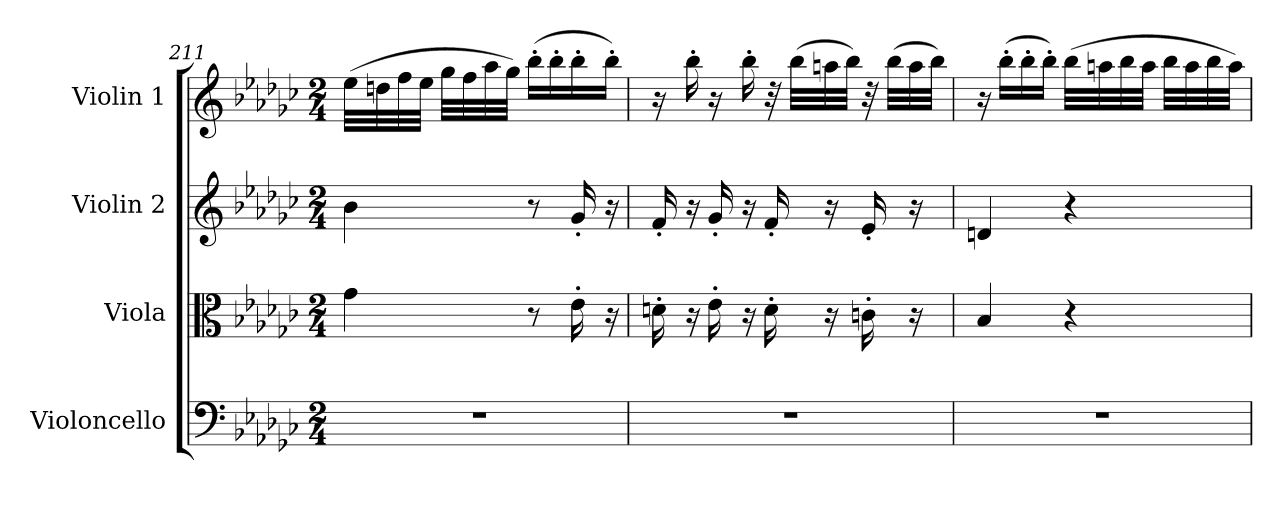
**kern	**kern	**kern	**kern
*part4	*part3	*part2	*part1
*staff4	*staff3	*staff2	*staff1
*I"Violoncello	*I"Viola	*I"Violin 2	*I"Violin 1
*I'Vc	*I'Vla	*I'Vln	*I'Vln
*clefF4	*clefC3	*clefG2	*clefG2
*k[b-e-a-d-g-c-]	*k[b-e-a-d-g-c-]	*k[b-e-a-d-g-c-]	*k[b-e-a-d-g-c-]
*M2/4	*M2/4	*M2/4	*M2/4
=211	=211	=211	=211
2r	4g-\	4b-\	(>32ee-\LLL
.	.	.	32ddn\
.	.	.	32ff\
.	.	.	32ee-\JJJ
.	.	.	32gg-\LLL
.	.	.	32ff\
.	.	.	32aa-\
.	.	.	32gg-\JJJ)
.	8r	8r	(>16bb-'\LL
.	.	.	16bb-'\
.	16e-'\	16g-'/	16bb-'\
.	16r	16r	16bb-'\JJ)
=212	=212	=212	=212
2r	16dn'\	16f'/	16r
.	16r	16r	16bb-'\
.	16e-'\	16g-'/	16r
.	16r	16r	16bb-'\
.	16d'\	16f'/	32r
.	.	.	(>32bb-\LLL
.	16r	16r	32aan\
.	.	.	32bb-\JJJ)
.	16cn'\	16e-'/	32r
.	.	.	(>32bb-\LLL
.	16r	16r	32aa\
.	.	.	32bb-\JJJ)
!!LO:PB:g=z
=213	=213	=213	=213
2r	4B-/	4dn/	16r
.	.	.	(>16bb-'\LL
.	.	.	16bb-'\
.	.	.	16bb-'\JJ)
.	4r	4r	(>32bb-\LLL
.	.	.	32aan\
.	.	.	32bb-\
.	.	.	32aa\JJJ
.	.	.	32bb-\LLL
.	.	.	32aa\
.	.	.	32bb-\
.	.	.	32aa\JJJ)
=	=	=	=
*-	*-	*-	*-
